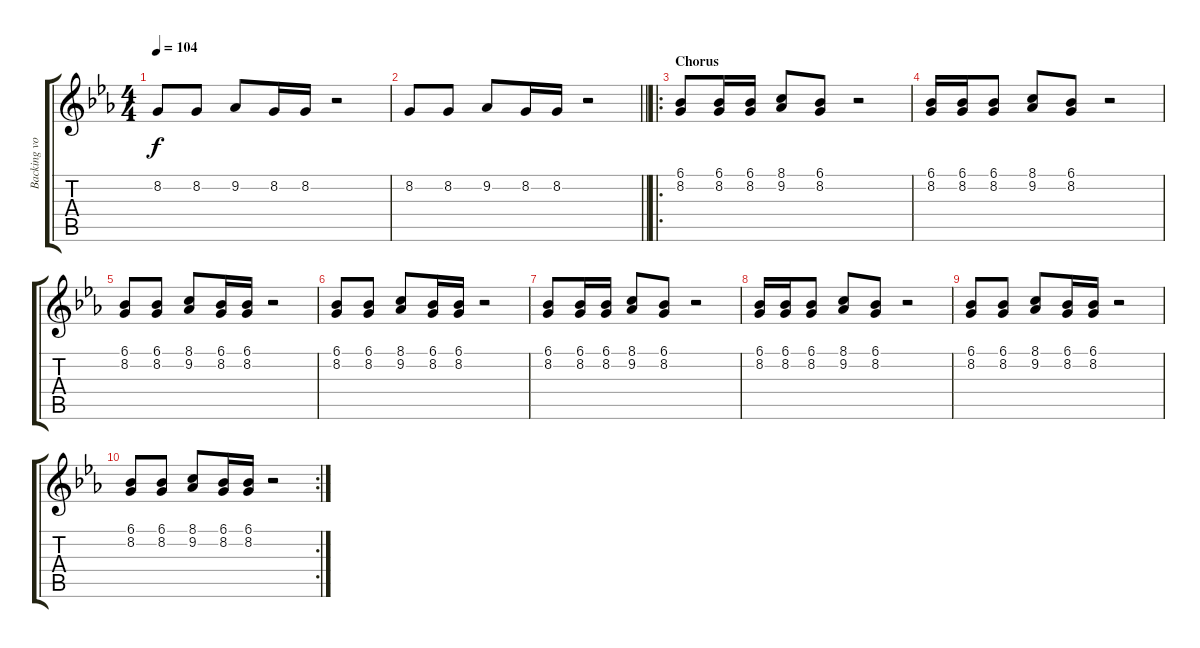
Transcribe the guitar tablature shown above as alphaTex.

\track ("Backing vocals" "Backing vo") {instrument sopranosax}
\staff {score tabs}
\tuning (E4 B3 G3 D3 A2 E2) {hide}
\ts (4 4)
\tempo 104
\clef g2
\ks eb
8.2.8{dy f} 8.2.8 9.2.8 8.2.16 8.2.16 r.2 |
\barLineRight lightlight
8.2.8 8.2.8 9.2.8 8.2.16 8.2.16 r.2 |
\ro
\section ("" "Chorus")
(6.1 8.2).8 (6.1 8.2).16 (6.1 8.2).16 (8.1 9.2).8 (6.1 8.2).8 r.2 |
(6.1 8.2).16 (6.1 8.2).16 (6.1 8.2).8 (8.1 9.2).8 (6.1 8.2).8 r.2 |
(6.1 8.2).8 (6.1 8.2).8 (8.1 9.2).8 (6.1 8.2).16 (6.1 8.2).16 r.2 |
(6.1 8.2).8 (6.1 8.2).8 (8.1 9.2).8 (6.1 8.2).16 (6.1 8.2).16 r.2 |
(6.1 8.2).8 (6.1 8.2).16 (6.1 8.2).16 (8.1 9.2).8 (6.1 8.2).8 r.2 |
(6.1 8.2).16 (6.1 8.2).16 (6.1 8.2).8 (8.1 9.2).8 (6.1 8.2).8 r.2 |
(6.1 8.2).8 (6.1 8.2).8 (8.1 9.2).8 (6.1 8.2).16 (6.1 8.2).16 r.2 |
\rc 2
(6.1 8.2).8 (6.1 8.2).8 (8.1 9.2).8 (6.1 8.2).16 (6.1 8.2).16 r.2
